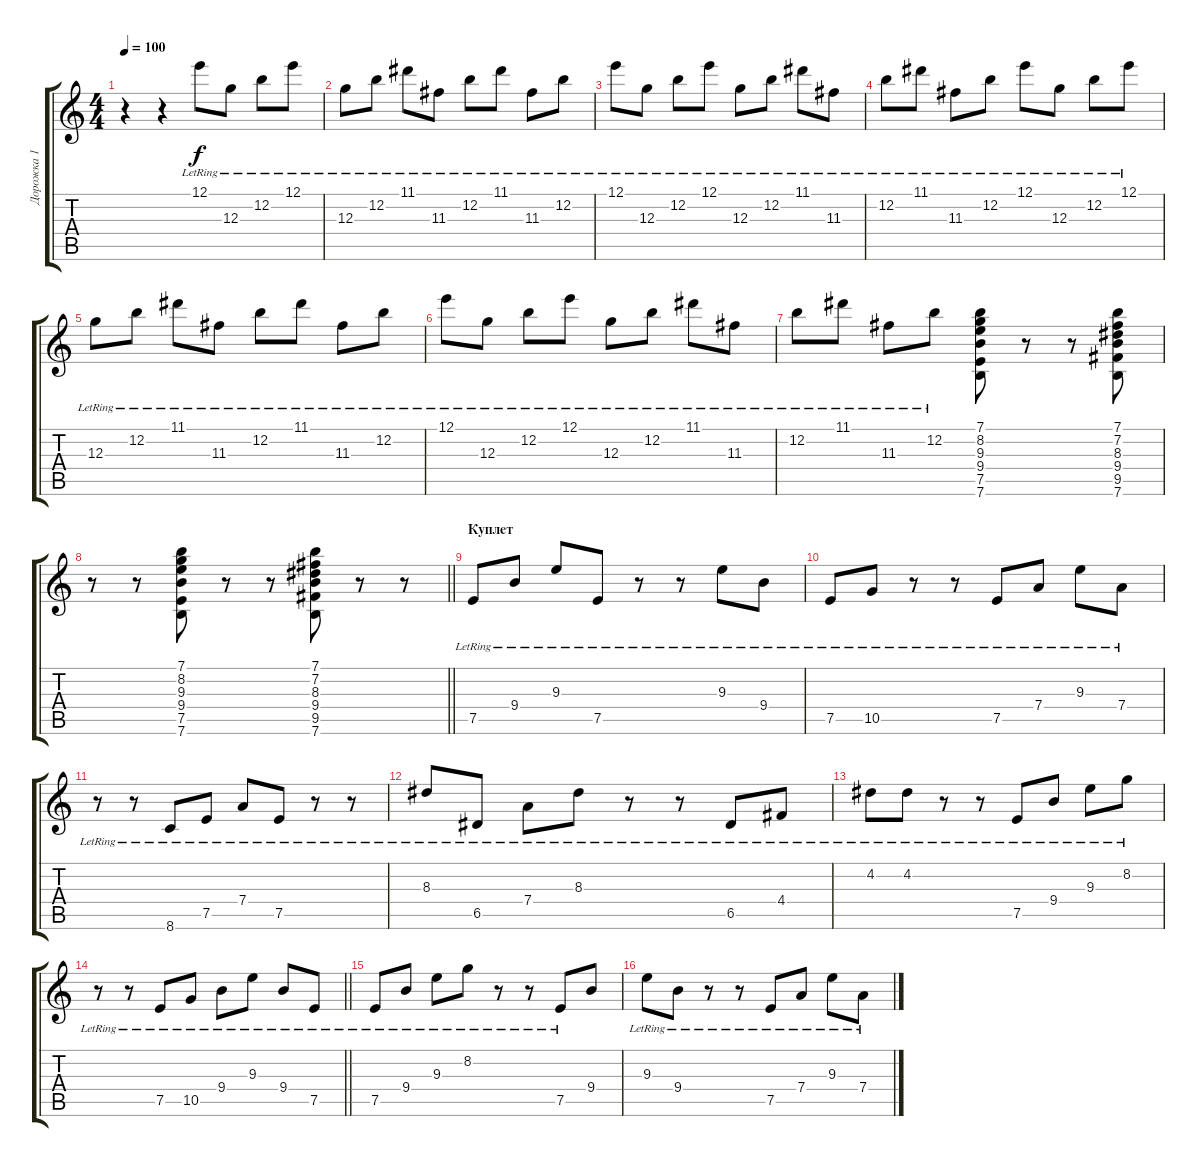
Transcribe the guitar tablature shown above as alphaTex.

\track ("Дорожка 1" "Дорожка 1") {instrument acousticguitarsteel}
\staff {score tabs}
\tuning (E4 B3 G3 D3 A2 E2) {hide}
\ts (4 4)
\tempo 100
\clef g2
\ks c
r.4{dy f} r.4 12.1{lr}.8 12.3{lr}.8 12.2{lr}.8 12.1{lr}.8 |
12.3{lr}.8 12.2{lr}.8 11.1{lr}.8 11.3{lr}.8 12.2{lr}.8 11.1{lr}.8 11.3{lr}.8 12.2{lr}.8 |
12.1{lr}.8 12.3{lr}.8 12.2{lr}.8 12.1{lr}.8 12.3{lr}.8 12.2{lr}.8 11.1{lr}.8 11.3{lr}.8 |
12.2{lr}.8 11.1{lr}.8 11.3{lr}.8 12.2{lr}.8 12.1{lr}.8 12.3{lr}.8 12.2{lr}.8 12.1{lr}.8 |
12.3{lr}.8 12.2{lr}.8 11.1{lr}.8 11.3{lr}.8 12.2{lr}.8 11.1{lr}.8 11.3{lr}.8 12.2{lr}.8 |
12.1{lr}.8 12.3{lr}.8 12.2{lr}.8 12.1{lr}.8 12.3{lr}.8 12.2{lr}.8 11.1{lr}.8 11.3{lr}.8 |
12.2{lr}.8 11.1{lr}.8 11.3{lr}.8 12.2{lr}.8 (7.1 8.2 9.3 9.4 7.5 7.6).8 r.8 r.8 (7.1 7.2 8.3 9.4 9.5 7.6).8 |
\barLineRight lightlight
r.8 r.8 (7.1 8.2 9.3 9.4 7.5 7.6).8 r.8 r.8 (7.1 7.2 8.3 9.4 9.5 7.6).8 r.8 r.8 |
\section ("" "Куплет")
7.5{lr}.8 9.4{lr}.8 9.3{lr}.8 7.5{lr}.8 r.8 r.8 9.3{lr}.8 9.4{lr}.8 |
7.5{lr}.8 10.5{lr}.8 r.8 r.8 7.5{lr}.8 7.4{lr}.8 9.3{lr}.8 7.4{lr}.8 |
r.8 r.8 8.6{lr}.8 7.5{lr}.8 7.4{lr}.8 7.5{lr}.8 r.8 r.8 |
8.3{lr}.8 6.5{lr}.8 7.4{lr}.8 8.3{lr}.8 r.8 r.8 6.5{lr}.8 4.4{lr}.8 |
4.2{lr}.8 4.2{lr}.8 r.8 r.8 7.5{lr}.8 9.4{lr}.8 9.3{lr}.8 8.2{lr}.8 |
\barLineRight lightlight
r.8 r.8 7.5{lr}.8 10.5{lr}.8 9.4{lr}.8 9.3{lr}.8 9.4{lr}.8 7.5{lr}.8 |
7.5{lr}.8 9.4{lr}.8 9.3{lr}.8 8.2{lr}.8 r.8 r.8 7.5{lr}.8 9.4.8 |
9.3{lr}.8 9.4{lr}.8 r.8 r.8 7.5{lr}.8 7.4{lr}.8 9.3{lr}.8 7.4{lr}.8
